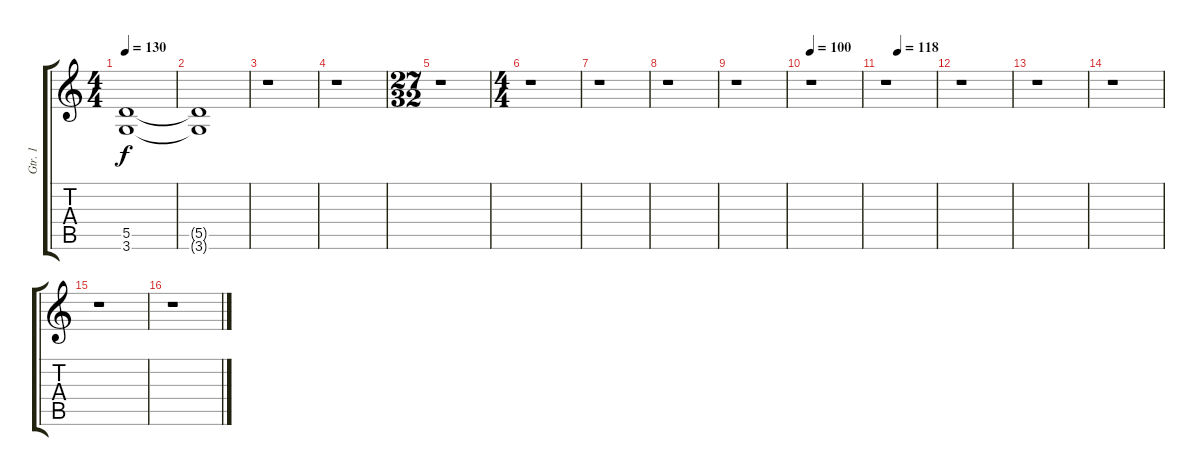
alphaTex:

\track ("Gtr. 1" "Gtr. 1") {instrument distortionguitar}
\staff {score tabs}
\tuning (E4 B3 G3 D3 A2 E2) {hide}
\ts (4 4)
\tempo 130
\clef g2
\ks c
(5.5 3.6).1{dy f} |
(5.5{t} 3.6{t}).1 |
r.1 |
r.1 |
\ts (27 32)
r.1 |
\ts (4 4)
r.1 |
r.1 |
r.1 |
r.1 |
\tempo 100
r.1 |
\tempo (118 0.25)
r.1 |
r.1 |
r.1 |
r.1 |
r.1 |
r.1
